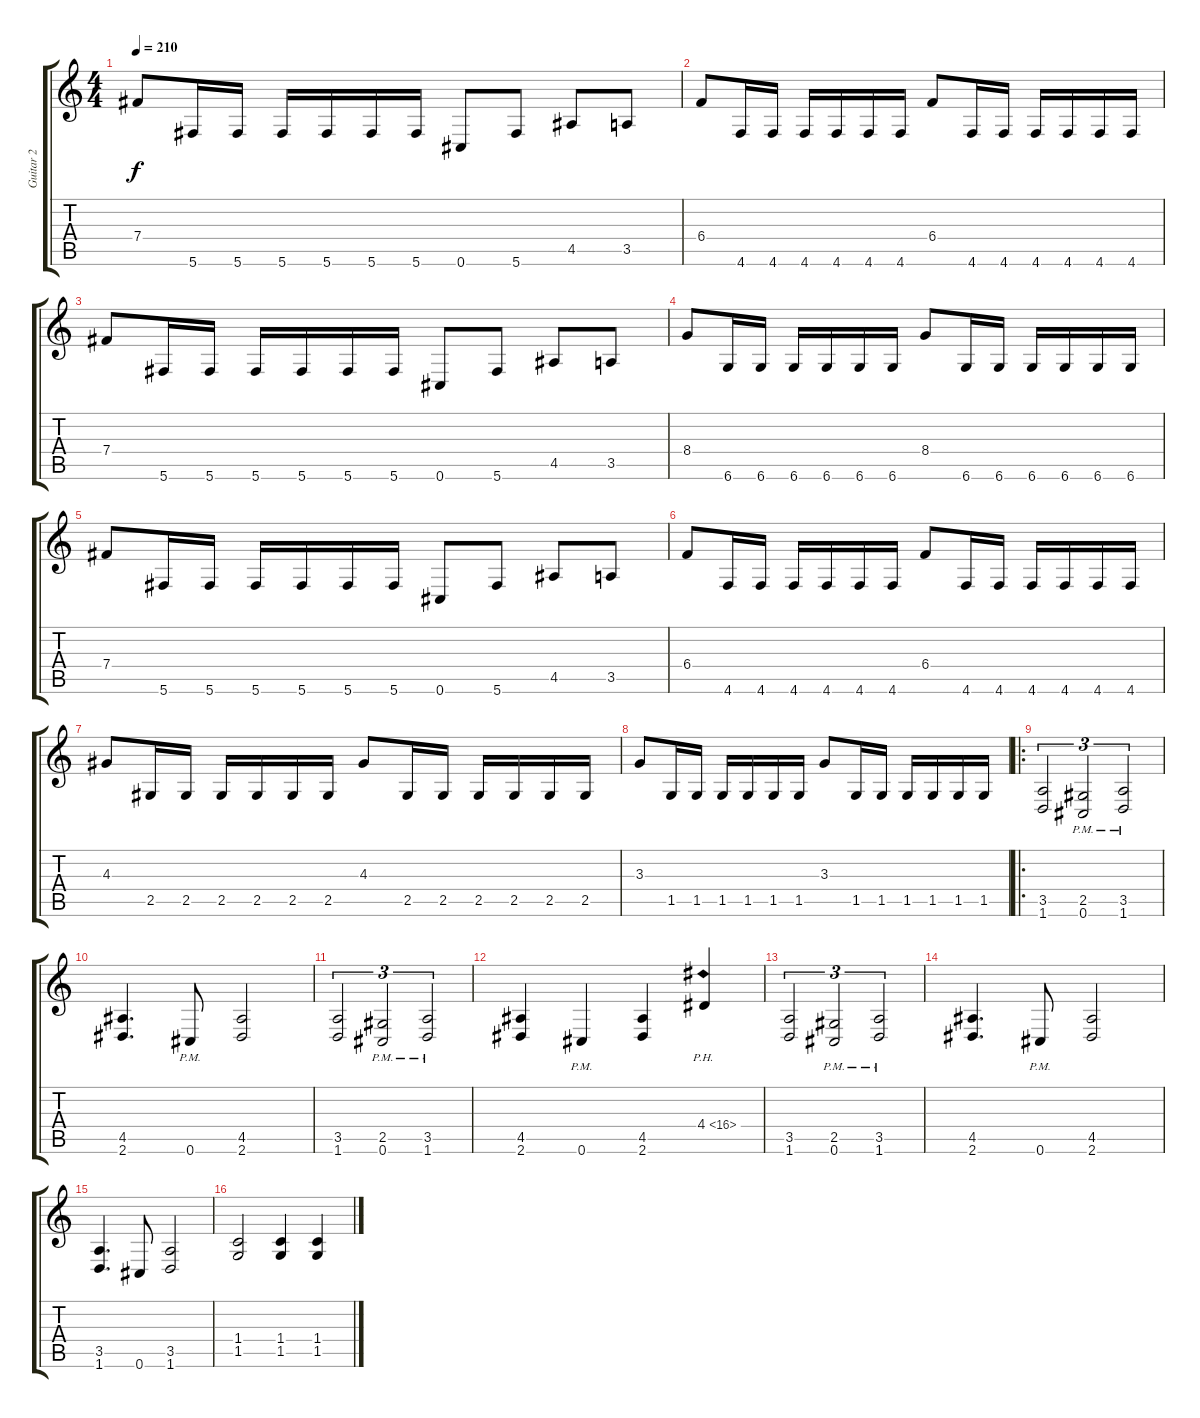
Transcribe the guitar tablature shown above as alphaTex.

\track ("Guitar 2" "Guitar 2") {instrument distortionguitar}
\staff {score tabs}
\tuning (Db4 Ab3 E3 B2 Gb2 Db2) {hide}
\ts (4 4)
\tempo 210
\clef g2
\ks c
7.4.8{dy f} 5.6.16 5.6.16 5.6.16 5.6.16 5.6.16 5.6.16 0.6.8 5.6.8 4.5.8 3.5.8 |
6.4.8 4.6.16 4.6.16 4.6.16 4.6.16 4.6.16 4.6.16 6.4.8 4.6.16 4.6.16 4.6.16 4.6.16 4.6.16 4.6.16 |
7.4.8 5.6.16 5.6.16 5.6.16 5.6.16 5.6.16 5.6.16 0.6.8 5.6.8 4.5.8 3.5.8 |
8.4.8 6.6.16 6.6.16 6.6.16 6.6.16 6.6.16 6.6.16 8.4.8 6.6.16 6.6.16 6.6.16 6.6.16 6.6.16 6.6.16 |
7.4.8 5.6.16 5.6.16 5.6.16 5.6.16 5.6.16 5.6.16 0.6.8 5.6.8 4.5.8 3.5.8 |
6.4.8 4.6.16 4.6.16 4.6.16 4.6.16 4.6.16 4.6.16 6.4.8 4.6.16 4.6.16 4.6.16 4.6.16 4.6.16 4.6.16 |
4.3.8 2.5.16 2.5.16 2.5.16 2.5.16 2.5.16 2.5.16 4.3.8 2.5.16 2.5.16 2.5.16 2.5.16 2.5.16 2.5.16 |
3.3.8 1.5.16 1.5.16 1.5.16 1.5.16 1.5.16 1.5.16 3.3.8 1.5.16 1.5.16 1.5.16 1.5.16 1.5.16 1.5.16 |
\ro
(3.5 1.6).2{tu (3 2)} (2.5{pm} 0.6{pm}).2{tu (3 2)} (3.5{pm} 1.6{pm}).2{tu (3 2)} |
(4.5 2.6).4{d} 0.6{pm}.8 (4.5 2.6).2 |
(3.5 1.6).2{tu (3 2)} (2.5{pm} 0.6{pm}).2{tu (3 2)} (3.5{pm} 1.6{pm}).2{tu (3 2)} |
(4.5 2.6).4 0.6{pm}.4 (4.5 2.6).4 4.4{ph 12}.4 |
(3.5 1.6).2{tu (3 2)} (2.5{pm} 0.6{pm}).2{tu (3 2)} (3.5{pm} 1.6{pm}).2{tu (3 2)} |
(4.5 2.6).4{d} 0.6{pm}.8 (4.5 2.6).2 |
(3.5 1.6).4{d} 0.6.8 (3.5 1.6).2 |
(1.4 1.5).2 (1.4 1.5).4 (1.4 1.5).4
